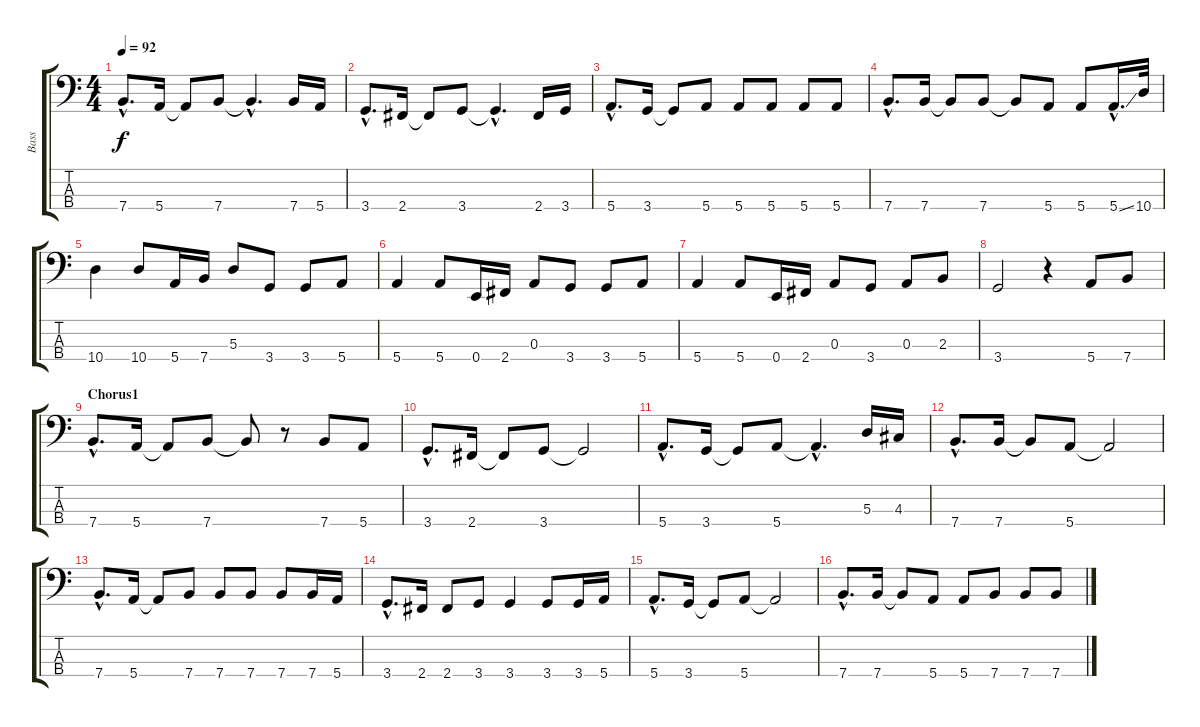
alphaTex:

\track ("Bass" "Bass") {instrument electricbassfinger}
\staff {score tabs}
\tuning (G2 D2 A1 E1) {hide}
\ts (4 4)
\tempo 92
\clef f4
\ks c
7.4{hac}.8{d dy f} 5.4.16 5.4{t}.8 7.4.8 7.4{hac t}.4{d} 7.4.16 5.4.16 |
3.4{hac}.8{d} 2.4.16 2.4{t}.8 3.4.8 3.4{hac t}.4{d} 2.4.16 3.4.16 |
5.4{hac}.8{d} 3.4.16 3.4{t}.8 5.4.8 5.4.8 5.4.8 5.4.8 5.4.8 |
7.4{hac}.8{d} 7.4.16 7.4{t}.8 7.4.8 7.4{t}.8 5.4.8 5.4.8 5.4{ss hac}.16{d} 10.4.32 |
10.4.4 10.4.8 5.4.16 7.4.16 5.3.8 3.4.8 3.4.8 5.4.8 |
5.4.4 5.4.8 0.4.16 2.4.16 0.3.8 3.4.8 3.4.8 5.4.8 |
5.4.4 5.4.8 0.4.16 2.4.16 0.3.8 3.4.8 0.3.8 2.3.8 |
3.4.2 r.4 5.4.8 7.4.8 |
\section ("" "Chorus1")
7.4{hac}.8{d} 5.4.16 5.4{t}.8 7.4.8 7.4{t}.8 r.8 7.4.8 5.4.8 |
3.4{hac}.8{d} 2.4.16 2.4{t}.8 3.4.8 3.4{t}.2 |
5.4{hac}.8{d} 3.4.16 3.4{t}.8 5.4.8 5.4{hac t}.4{d} 5.3.16 4.3.16 |
7.4{hac}.8{d} 7.4.16 7.4{t}.8 5.4.8 5.4{t}.2 |
7.4{hac}.8{d} 5.4.16 5.4{t}.8 7.4.8 7.4.8 7.4.8 7.4.8 7.4.16 5.4.16 |
3.4{hac}.8{d} 2.4.16 2.4.8 3.4.8 3.4.4 3.4.8 3.4.16 5.4.16 |
5.4{hac}.8{d} 3.4.16 3.4{t}.8 5.4.8 5.4{t}.2 |
7.4{hac}.8{d} 7.4.16 7.4{t}.8 5.4.8 5.4.8 7.4.8 7.4.8 7.4.8
